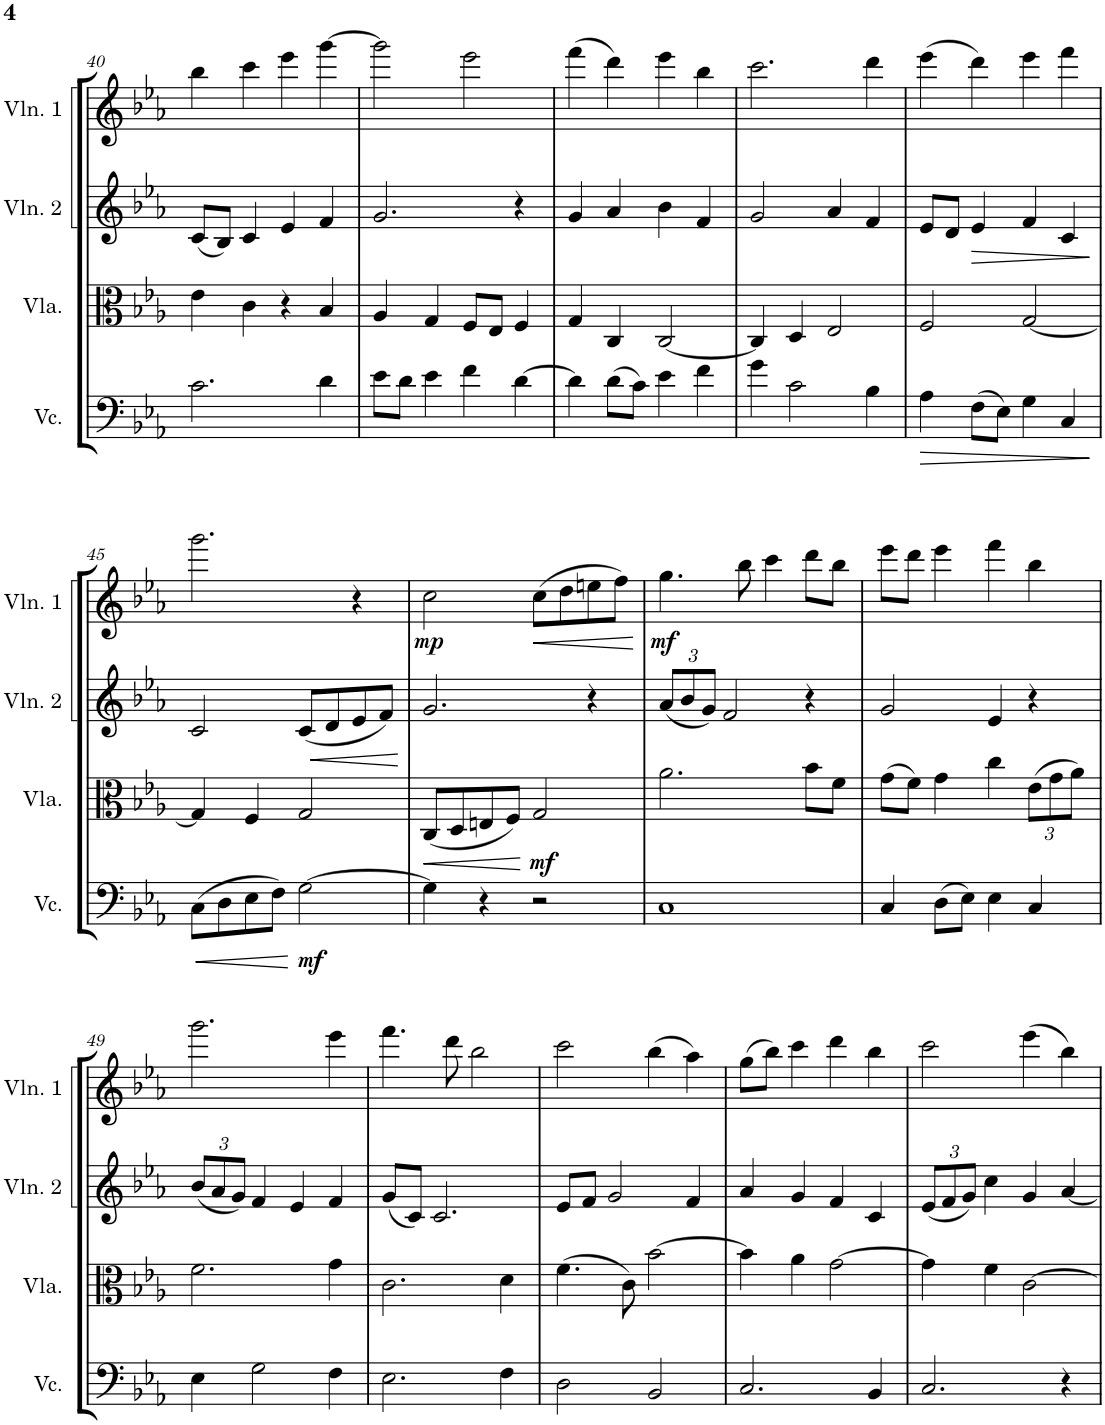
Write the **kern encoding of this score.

**kern	**dynam	**kern	**dynam	**kern	**dynam	**kern	**dynam
*part4	*part4	*part3	*part3	*part2	*part2	*part1	*part1
*staff4	*staff4	*staff3	*staff3	*staff2	*staff2	*staff1	*staff1
*I"Violoncello	*	*I"Viola	*	*I"Violin 2	*	*I"Violin 1	*
*I'Vc.	*	*I'Vla.	*	*I'Vln. 2	*	*I'Vln. 1	*
!!LO:PB:g=z
*clefF4	*	*clefC3	*	*clefG2	*	*clefG2	*
*k[b-e-a-]	*	*k[b-e-a-]	*	*k[b-e-a-]	*	*k[b-e-a-]	*
*M4/4	*	*M4/4	*	*M4/4	*	*M4/4	*
=40	=40	=40	=40	=40	=40	=40	=40
2.c\	.	4e-\	.	(8c/L	.	4bb-\	.
.	.	.	.	8B-/J)	.	.	.
.	.	4c\	.	4c/	.	4ccc\	.
.	.	4r	.	4e-/	.	4eee-\	.
4d\	.	4B-/	.	4f/	.	[4ggg\	.
=41	=41	=41	=41	=41	=41	=41	=41
8e-\L	.	4A-/	.	2.g/	.	2ggg\]	.
8d\J	.	.	.	.	.	.	.
4e-\	.	4G/	.	.	.	.	.
4f\	.	8F/L	.	.	.	2eee-\	.
.	.	8E-/J	.	.	.	.	.
[4d\	.	4F/	.	4r	.	.	.
=42	=42	=42	=42	=42	=42	=42	=42
4d\]	.	4G/	.	4g/	.	(4fff\	.
(8d\L	.	4C/	.	4a-/	.	4ddd\)	.
8c\J)	.	.	.	.	.	.	.
4e-\	.	[2C/	.	4b-\	.	4eee-\	.
4f\	.	.	.	4f/	.	4bb-\	.
=43	=43	=43	=43	=43	=43	=43	=43
4g\	.	4C/]	.	2g/	.	2.ccc\	.
2c\	.	4D/	.	.	.	.	.
.	.	2E-/	.	4a-/	.	.	.
4B-\	.	.	.	4f/	.	4ddd\	.
=44	=44	=44	=44	=44	=44	=44	=44
!	!LO:HP:b	!	!	!	!	!	!
4A-\	>	2F/	.	8e-/L	.	(4eee-\	.
.	.	.	.	8d/J	.	.	.
!	!	!	!	!	!LO:HP:b	!	!
(8F\L	.	.	.	4e-/	>	4ddd\)	.
8E-\J)	.	.	.	.	.	.	.
4G\	.	[2G/	.	4f/	.	4eee-\	.
4C/	.	.	.	4c/	.	4fff\	.
.	]	.	.	.	]	.	.
!!LO:LB:g=z
=45	=45	=45	=45	=45	=45	=45	=45
!	!LO:HP:b	!	!	!	!	!	!
(8C\L	<	4G/]	.	2c/	.	2.ggg\	.
8D\	.	.	.	.	.	.	.
8E-\	.	4F/	.	.	.	.	.
8F\J)	.	.	.	.	.	.	.
!	!LO:DY:n=1:b	!	!	!	!LO:HP:b	!	!
[2G\	[ mf	2G/	.	(8c/L	<	.	.
.	.	.	.	8d/	.	.	.
.	.	.	.	8e-/	.	4r	.
.	.	.	.	8f/J)	.	.	.
.	.	.	.	.	[	.	.
=46	=46	=46	=46	=46	=46	=46	=46
!	!	!	!LO:HP:b	!	!	!	!LO:DY:b
4G\]	.	(8C/L	<	2.g/	.	2cc\	mp
.	.	8D/	.	.	.	.	.
4r	.	8En/	.	.	.	.	.
.	.	8F/J)	.	.	.	.	.
!	!	!	!LO:DY:n=1:b	!	!	!	!LO:HP:b
2r	.	2G/	[ mf	.	.	(8cc\L	<
.	.	.	.	.	.	8dd\	.
.	.	.	.	4r	.	8een\	.
.	.	.	.	.	.	8ff\J)	.
.	.	.	.	.	.	.	[
=47	=47	=47	=47	=47	=47	=47	=47
*	*	*	*	*Xbrackettup	*	*	*
!	!	!	!	!	!	!	!LO:DY:b
1C	.	2.a-\	.	(12a-/L	.	4.gg\	mf
.	.	.	.	12b-/	.	.	.
.	.	.	.	12g/J)	.	.	.
.	.	.	.	2f/	.	.	.
.	.	.	.	.	.	8bb-\	.
.	.	.	.	.	.	4ccc\	.
.	.	8b-\L	.	4r	.	8ddd\L	.
.	.	8f\J	.	.	.	8bb-\J	.
=48	=48	=48	=48	=48	=48	=48	=48
4C/	.	(8g\L	.	2g/	.	8eee-\L	.
.	.	8f\J)	.	.	.	8ddd\J	.
(8D\L	.	4g\	.	.	.	4eee-\	.
8E-\J)	.	.	.	.	.	.	.
4E-\	.	4cc\	.	4e-/	.	4fff\	.
*	*	*Xbrackettup	*	*	*	*	*
4C/	.	(12e-\L	.	4r	.	4bb-\	.
.	.	12g\	.	.	.	.	.
.	.	12a-\J)	.	.	.	.	.
!!LO:LB:g=z
=49	=49	=49	=49	=49	=49	=49	=49
4E-\	.	2.f\	.	(12b-/L	.	2.ggg\	.
.	.	.	.	12a-/	.	.	.
.	.	.	.	12g/J)	.	.	.
2G\	.	.	.	4f/	.	.	.
.	.	.	.	4e-/	.	.	.
4F\	.	4g\	.	4f/	.	4eee-\	.
=50	=50	=50	=50	=50	=50	=50	=50
2.E-\	.	2.c\	.	(8g/L	.	4.fff\	.
.	.	.	.	8c/J)	.	.	.
.	.	.	.	2.c/	.	.	.
.	.	.	.	.	.	8ddd\	.
.	.	.	.	.	.	2bb-\	.
4F\	.	4d\	.	.	.	.	.
=51	=51	=51	=51	=51	=51	=51	=51
2D\	.	(4.f\	.	8e-/L	.	2ccc\	.
.	.	.	.	8f/J	.	.	.
.	.	.	.	2g/	.	.	.
.	.	8c\)	.	.	.	.	.
2BB-/	.	[2b-\	.	.	.	(4bb-\	.
.	.	.	.	4f/	.	4aa-\)	.
=52	=52	=52	=52	=52	=52	=52	=52
2.C/	.	4b-\]	.	4a-/	.	(8gg\L	.
.	.	.	.	.	.	8bb-\J)	.
.	.	4a-\	.	4g/	.	4ccc\	.
.	.	[2g\	.	4f/	.	4ddd\	.
4BB-/	.	.	.	4c/	.	4bb-\	.
=53	=53	=53	=53	=53	=53	=53	=53
2.C/	.	4g\]	.	(12e-/L	.	2ccc\	.
.	.	.	.	12f/	.	.	.
.	.	.	.	12g/J)	.	.	.
.	.	4f\	.	4cc\	.	.	.
.	.	[2c\	.	4g/	.	(4eee-\	.
4r	.	.	.	[4a-/	.	4bb-\)	.
=	=	=	=	=	=	=	=
*-	*-	*-	*-	*-	*-	*-	*-
